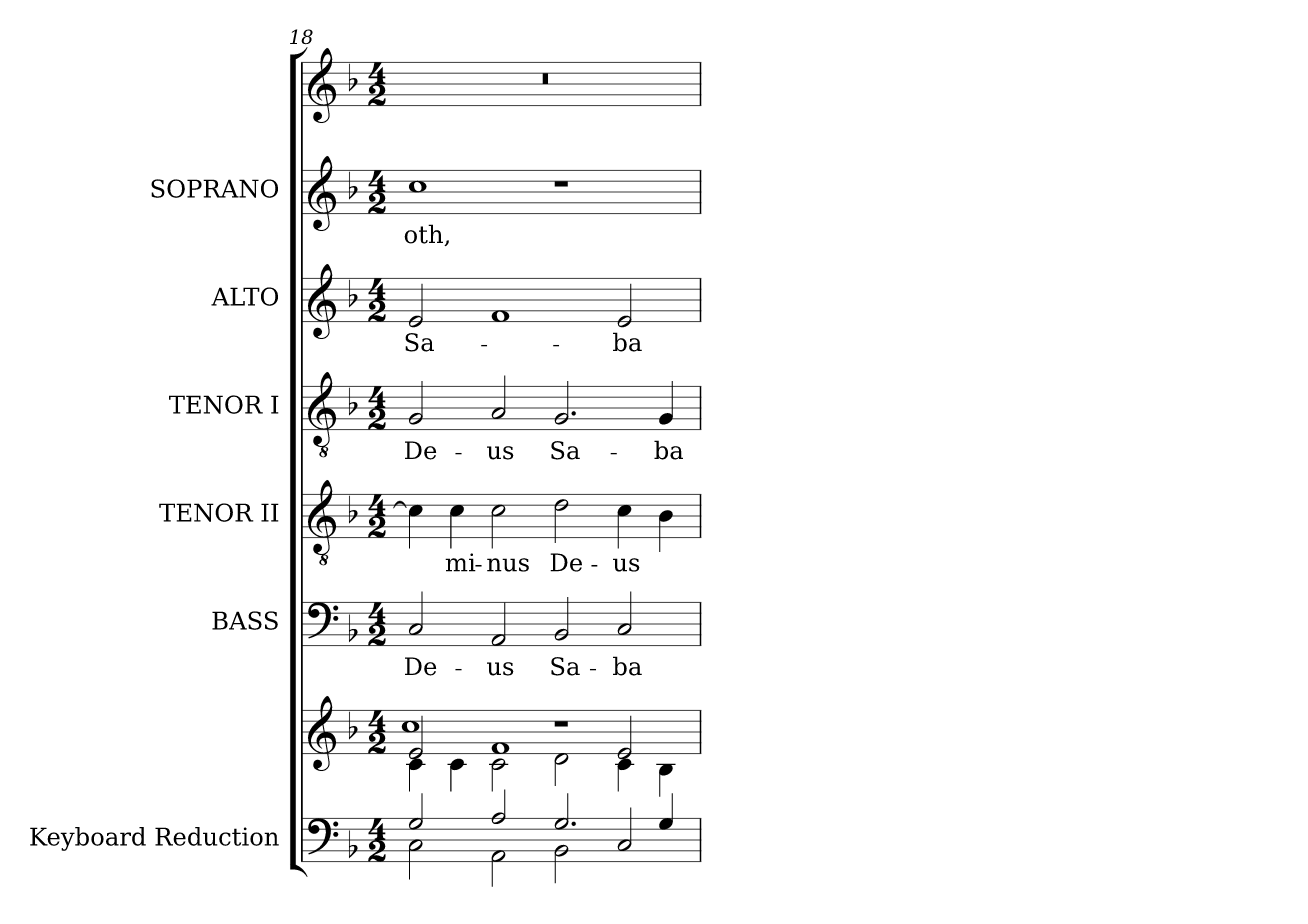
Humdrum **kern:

**kern	**kern	**kern	**text	**kern	**text	**kern	**text	**kern	**text	**kern	**text	**kern
*part7	*part7	*part6	*part6	*part5	*part5	*part4	*part4	*part3	*part3	*part2	*part2	*part1
*staff8	*staff7	*staff6	*staff6	*staff5	*staff5	*staff4	*staff4	*staff3	*staff3	*staff2	*staff2	*staff1
*I"Keyboard Reduction	*	*I"BASS	*	*I"TENOR II	*	*I"TENOR I	*	*I"ALTO	*	*I"SOPRANO	*	*
*I'Reduc.	*	*I'B.	*	*I'T. II	*	*I'T. I	*	*I'A.	*	*I'S.	*	*
*clefF4	*clefG2	*clefF4	*	*clefGv2	*	*clefGv2	*	*clefG2	*	*clefG2	*	*clefG2
*	*	*	*	*ITrd7c12	*	*ITrd7c12	*	*	*	*	*	*
*k[b-]	*k[b-]	*k[b-]	*	*k[b-]	*	*k[b-]	*	*k[b-]	*	*k[b-]	*	*k[b-]
*F:	*F:	*F:	*	*F:	*	*F:	*	*F:	*	*F:	*	*F:
*M4/2	*M4/2	*M4/2	*	*M4/2	*	*M4/2	*	*M4/2	*	*M4/2	*	*M4/2
=18	=18	=18	=18	=18	=18	=18	=18	=18	=18	=18	=18	=18
*^	*^	*	*	*	*	*	*	*	*	*	*	*
*	*	*	*^	*	*	*	*	*	*	*	*	*	*	*
!	!	!	!	!	!	!LO:LY:b:color=#000000	!	!	!	!	!	!	!	!	!
!	!	!	!	!	!	!	!	!	!	!LO:LY:b:color=#000000	!	!	!	!	!
!	!	!	!	!	!	!	!	!	!	!	!	!LO:LY:b:color=#000000	!	!	!
!	!	!	!	!	!	!	!	!	!	!	!	!	!	!LO:LY:b:color=#000000	!LO:N:vis=1
2Gi/	2Ci\	2ei/	4ci\	1cci	2Ci/	De-	4Ci\]	.	2GGi/	De-	2ei/	Sa-	1cci	-oth,	0r
!	!	!	!	!	!	!	!	!LO:LY:b:color=#000000	!	!	!	!	!	!	!
.	.	.	4ci\	.	.	.	4Ci\	-mi-	.	.	.	.	.	.	.
!	!	!	!	!	!	!LO:LY:b:color=#000000	!	!	!	!	!	!	!	!	!
!	!	!	!	!	!	!	!	!LO:LY:b:color=#000000	!	!	!	!	!	!	!
!	!	!	!	!	!	!	!	!	!	!LO:LY:b:color=#000000	!	!	!	!	!
2Ai/	2AAi\	1fi	2ci\	.	2AAi/	-us	2Ci\	-nus	2AAi/	-us	1fi	.	.	.	.
!	!	!	!	!	!	!LO:LY:b:color=#000000	!	!	!	!	!	!	!	!	!
!	!	!	!	!	!	!	!	!LO:LY:b:color=#000000	!	!	!	!	!	!	!
!	!	!	!	!	!	!	!	!	!	!LO:LY:b:color=#000000	!	!	!	!	!
2.Gi/	2BB-i\	.	2di\	1r	2BB-i/	Sa-	2Di\	De-	2.GGi/	Sa-	.	.	1r	.	.
!	!	!	!	!	!	!LO:LY:b:color=#000000	!	!	!	!	!	!	!	!	!
!	!	!	!	!	!	!	!	!LO:LY:b:color=#000000	!	!	!	!	!	!	!
!	!	!	!	!	!	!	!	!	!	!	!	!LO:LY:b:color=#000000	!	!	!
.	2Ci/	2ei/	4ci\	.	2Ci/	-ba-	4Ci\	-us	.	.	2ei/	-ba-	.	.	.
!	!	!	!	!	!	!	!	!	!	!LO:LY:b:color=#000000	!	!	!	!	!
4Gi/	.	.	4B-i\	.	.	.	4BB-i\	.	4GGi/	-ba-	.	.	.	.	.
*v	*v	*	*	*	*	*	*	*	*	*	*	*	*	*	*
*	*v	*v	*v	*	*	*	*	*	*	*	*	*	*	*
=	=	=	=	=	=	=	=	=	=	=	=	=
*-	*-	*-	*-	*-	*-	*-	*-	*-	*-	*-	*-	*-
